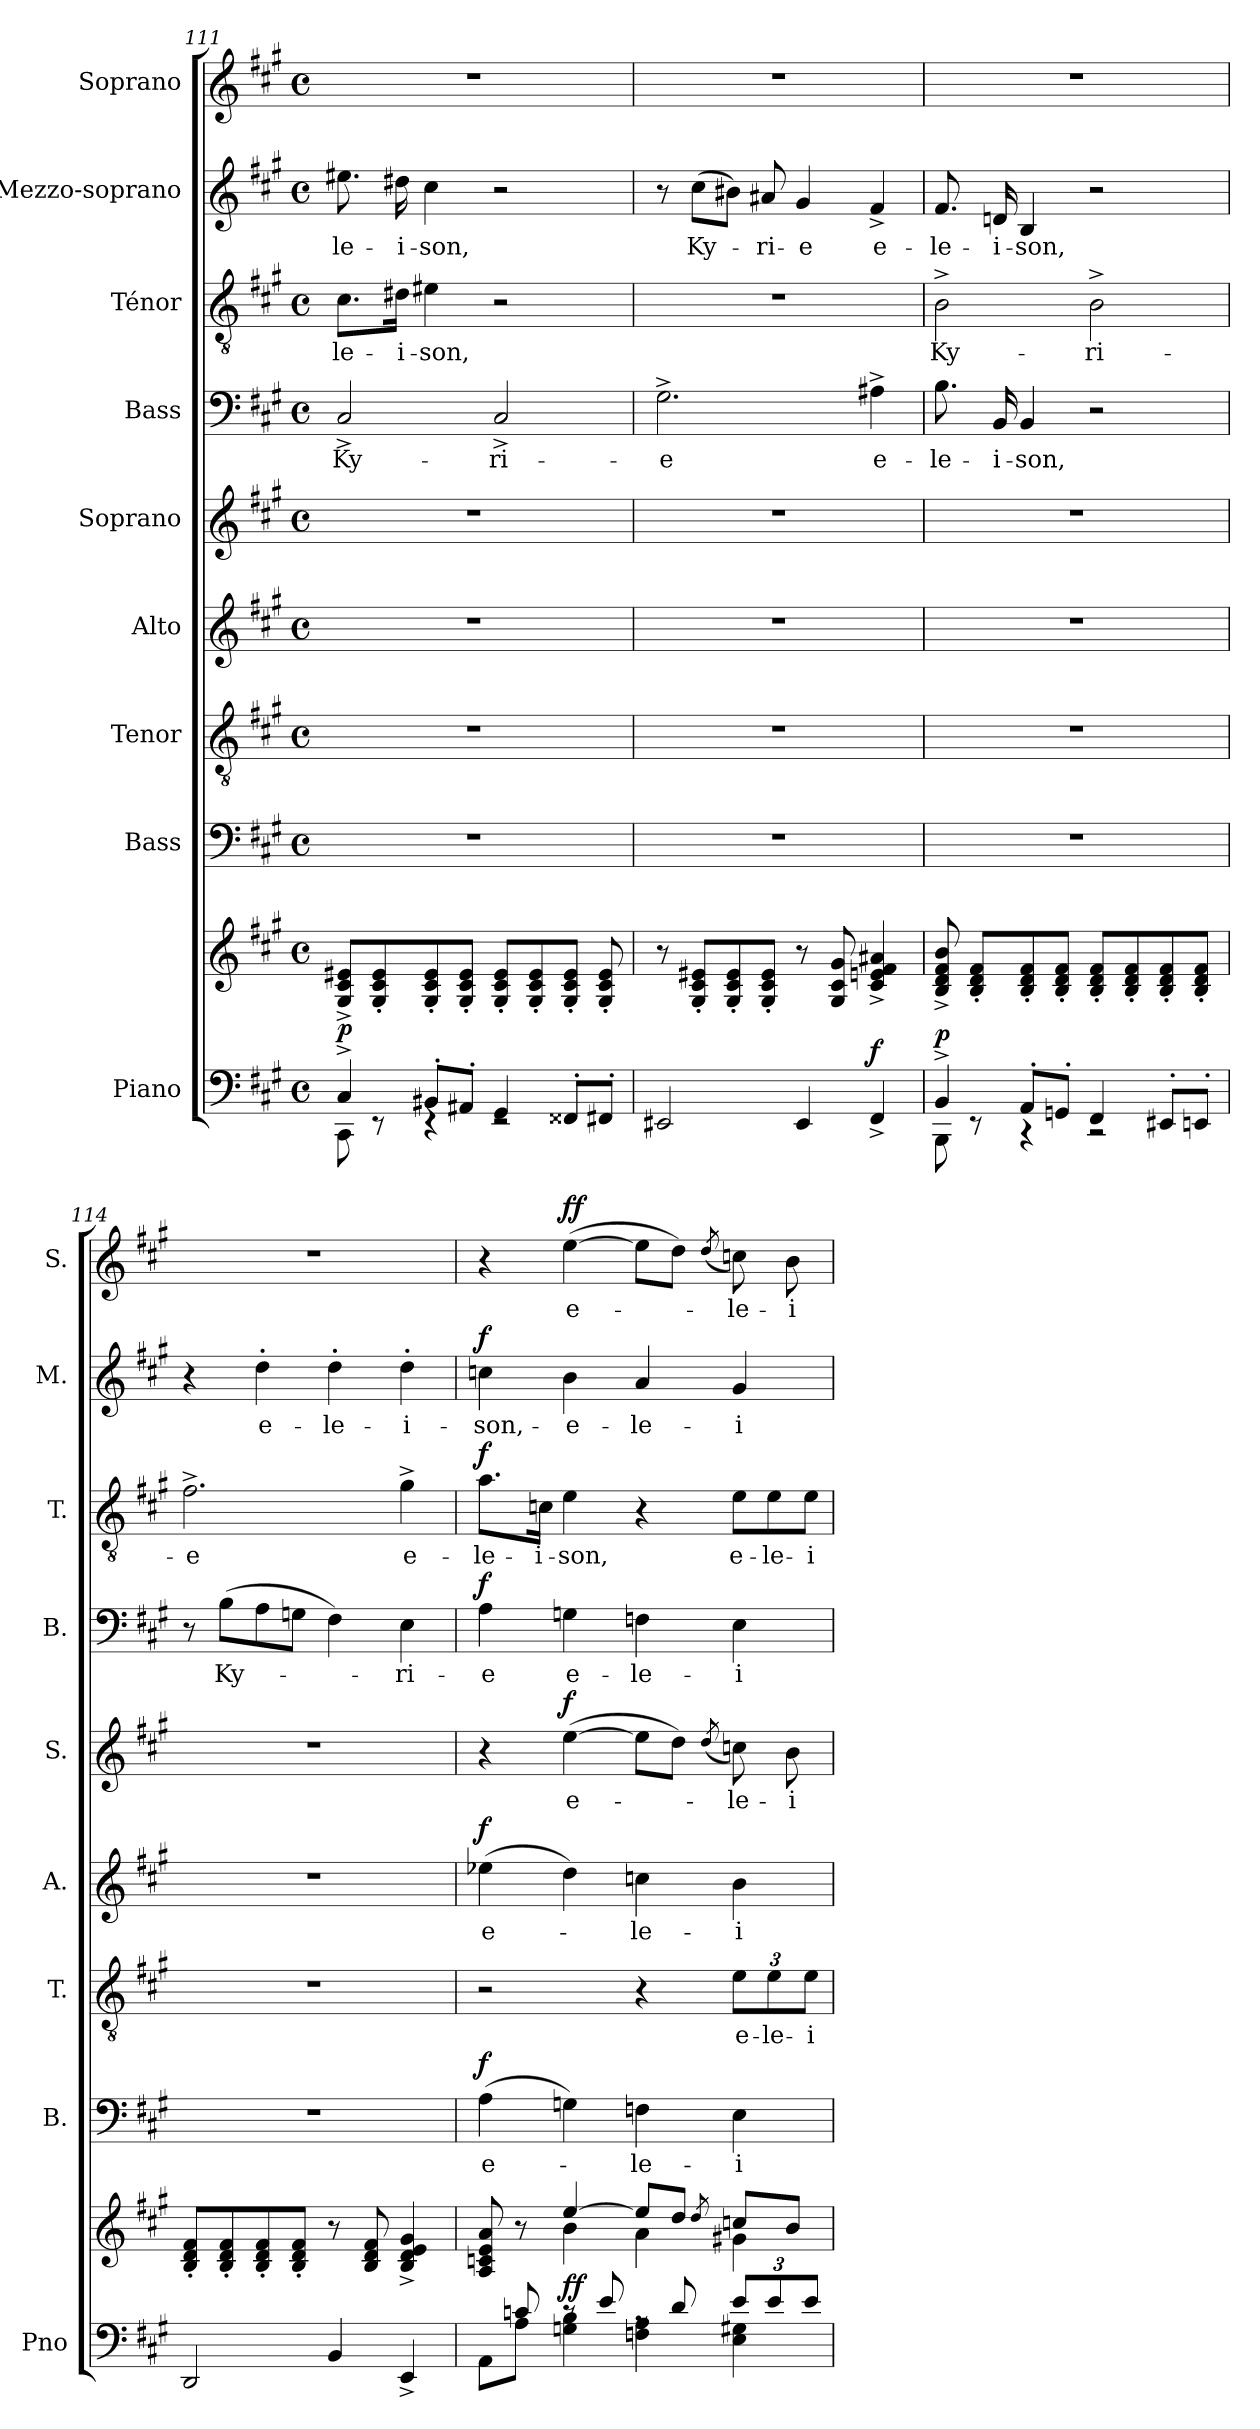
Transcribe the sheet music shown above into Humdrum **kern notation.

**kern	**kern	**dynam	**kern	**text	**dynam	**kern	**text	**kern	**text	**dynam	**kern	**text	**dynam	**kern	**text	**dynam	**kern	**text	**dynam	**kern	**text	**dynam	**kern	**text	**dynam
*part9	*part9	*part9	*part8	*part8	*part8	*part7	*part7	*part6	*part6	*part6	*part5	*part5	*part5	*part4	*part4	*part4	*part3	*part3	*part3	*part2	*part2	*part2	*part1	*part1	*part1
*staff10	*staff9	*staff9/10	*staff8	*staff8	*staff8	*staff7	*staff7	*staff6	*staff6	*staff6	*staff5	*staff5	*staff5	*staff4	*staff4	*staff4	*staff3	*staff3	*staff3	*staff2	*staff2	*staff2	*staff1	*staff1	*staff1
*I"Piano	*	*	*I"Bass	*	*	*I"Tenor	*	*I"Alto	*	*	*I"Soprano	*	*	*I"Bass	*	*	*I"Ténor	*	*	*I"Mezzo-soprano	*	*	*I"Soprano	*	*
*I'Pno	*	*	*I'B.	*	*	*I'T.	*	*I'A.	*	*	*I'S.	*	*	*I'B.	*	*	*I'T.	*	*	*I'M.	*	*	*I'S.	*	*
*clefF4	*clefG2	*	*clefF4	*	*	*clefGv2	*	*clefG2	*	*	*clefG2	*	*	*clefF4	*	*	*clefGv2	*	*	*clefG2	*	*	*clefG2	*	*
*	*	*	*	*	*	*	*	*ITrd2c3	*	*	*	*	*	*	*	*	*	*	*	*	*	*	*	*	*
*k[f#c#g#]	*k[f#c#g#]	*	*k[f#c#g#]	*	*	*k[f#c#g#]	*	*k[f#c#g#d#a#e#]	*	*	*k[f#c#g#]	*	*	*k[f#c#g#]	*	*	*k[f#c#g#]	*	*	*k[f#c#g#]	*	*	*k[f#c#g#]	*	*
*M4/4	*M4/4	*	*M4/4	*	*	*M4/4	*	*M4/4	*	*	*M4/4	*	*	*M4/4	*	*	*M4/4	*	*	*M4/4	*	*	*M4/4	*	*
*met(c)	*met(c)	*	*met(c)	*	*	*met(c)	*	*met(c)	*	*	*met(c)	*	*	*met(c)	*	*	*met(c)	*	*	*met(c)	*	*	*met(c)	*	*
=111	=111	=111	=111	=111	=111	=111	=111	=111	=111	=111	=111	=111	=111	=111	=111	=111	=111	=111	=111	=111	=111	=111	=111	=111	=111
*^	*	*	*	*	*	*	*	*	*	*	*	*	*	*	*	*	*	*	*	*	*	*	*	*	*
!	!	!	!LO:DY:a=2	!	!	!	!	!	!	!	!	!	!	!	!	!	!	!	!	!	!	!	!	!	!	!
4C#^/	8CC#\	8G#/^ 8c#/^ 8e#X/^L	p	1r	.	.	1r	.	1r	.	.	1r	.	.	2C#^/	Ky-	.	8.c#\L	-le-	.	8.ee#X\	-le-	.	1r	.	.
.	8rEE	8G#/' 8c#/' 8e#/'	.	.	.	.	.	.	.	.	.	.	.	.	.	.	.	.	.	.	.	.	.	.	.	.
.	.	.	.	.	.	.	.	.	.	.	.	.	.	.	.	.	.	16d#X\Jk	-i-	.	16dd#X\	-i-	.	.	.	.
8BB#X'/L	4rEE	8G#/' 8c#/' 8e#/'	.	.	.	.	.	.	.	.	.	.	.	.	.	.	.	4e#X\	-son,	.	4cc#\	-son,	.	.	.	.
8AA#X'/J	.	8G#/' 8c#/' 8e#/'J	.	.	.	.	.	.	.	.	.	.	.	.	.	.	.	.	.	.	.	.	.	.	.	.
4GG#/	2rEE	8G#/' 8c#/' 8e#/'L	.	.	.	.	.	.	.	.	.	.	.	.	2C#^/	-ri-	.	2r	.	.	2r	.	.	.	.	.
.	.	8G#/' 8c#/' 8e#/'	.	.	.	.	.	.	.	.	.	.	.	.	.	.	.	.	.	.	.	.	.	.	.	.
8FF##X'/L	.	8G#/' 8c#/' 8e#/'J	.	.	.	.	.	.	.	.	.	.	.	.	.	.	.	.	.	.	.	.	.	.	.	.
8FF#X'/J	.	8G#/' 8c#/' 8e#/'	.	.	.	.	.	.	.	.	.	.	.	.	.	.	.	.	.	.	.	.	.	.	.	.
*v	*v	*	*	*	*	*	*	*	*	*	*	*	*	*	*	*	*	*	*	*	*	*	*	*	*	*
=112	=112	=112	=112	=112	=112	=112	=112	=112	=112	=112	=112	=112	=112	=112	=112	=112	=112	=112	=112	=112	=112	=112	=112	=112	=112
2EE#X/	8r	.	1r	.	.	1r	.	1r	.	.	1r	.	.	2.G#^\	-e	.	1r	.	.	8r	.	.	1r	.	.
.	8G#/' 8c#/' 8e#X/'L	.	.	.	.	.	.	.	.	.	.	.	.	.	.	.	.	.	.	(8cc#\L	Ky-	.	.	.	.
.	8G#/' 8c#/' 8e#/'	.	.	.	.	.	.	.	.	.	.	.	.	.	.	.	.	.	.	8b#X\J)	.	.	.	.	.
.	8G#/' 8c#/' 8e#/'J	.	.	.	.	.	.	.	.	.	.	.	.	.	.	.	.	.	.	8a#X/	-ri-	.	.	.	.
4EE#/	8r	.	.	.	.	.	.	.	.	.	.	.	.	.	.	.	.	.	.	4g#/	-e	.	.	.	.
.	8G#/ 8c#/ 8g#/	.	.	.	.	.	.	.	.	.	.	.	.	.	.	.	.	.	.	.	.	.	.	.	.
!	!	!LO:DY:a=2	!	!	!	!	!	!	!	!	!	!	!	!	!	!	!	!	!	!	!	!	!	!	!
4FF#^/	4c#/^ 4en/^ 4f#/^ 4a#X/^	f	.	.	.	.	.	.	.	.	.	.	.	4A#X^\	e-	.	.	.	.	4f#^/	e-	.	.	.	.
=113	=113	=113	=113	=113	=113	=113	=113	=113	=113	=113	=113	=113	=113	=113	=113	=113	=113	=113	=113	=113	=113	=113	=113	=113	=113
*^	*	*	*	*	*	*	*	*	*	*	*	*	*	*	*	*	*	*	*	*	*	*	*	*	*
!	!	!	!LO:DY:a=2	!	!	!	!	!	!	!	!	!	!	!	!	!	!	!	!	!	!	!	!	!	!	!
4BB^/	8BBB\	8B/^ 8d/^ 8f#/^ 8b/^	p	1r	.	.	1r	.	1r	.	.	1r	.	.	8.B\	-le-	.	2B^\	Ky-	.	8.f#/	-le-	.	1r	.	.
.	8rEE	8B/' 8d/' 8f#/'L	.	.	.	.	.	.	.	.	.	.	.	.	.	.	.	.	.	.	.	.	.	.	.	.
.	.	.	.	.	.	.	.	.	.	.	.	.	.	.	16BB/	-i-	.	.	.	.	16dn/	-i-	.	.	.	.
8AA'/L	4rCC	8B/' 8d/' 8f#/'	.	.	.	.	.	.	.	.	.	.	.	.	4BB/	-son,	.	.	.	.	4B/	-son,	.	.	.	.
8GGn'/J	.	8B/' 8d/' 8f#/'J	.	.	.	.	.	.	.	.	.	.	.	.	.	.	.	.	.	.	.	.	.	.	.	.
4FF#/	2rCC	8B/' 8d/' 8f#/'L	.	.	.	.	.	.	.	.	.	.	.	.	2r	.	.	2B^\	-ri-	.	2r	.	.	.	.	.
.	.	8B/' 8d/' 8f#/'	.	.	.	.	.	.	.	.	.	.	.	.	.	.	.	.	.	.	.	.	.	.	.	.
8EE#X'/L	.	8B/' 8d/' 8f#/'	.	.	.	.	.	.	.	.	.	.	.	.	.	.	.	.	.	.	.	.	.	.	.	.
8EEn'/J	.	8B/' 8d/' 8f#/'J	.	.	.	.	.	.	.	.	.	.	.	.	.	.	.	.	.	.	.	.	.	.	.	.
*v	*v	*	*	*	*	*	*	*	*	*	*	*	*	*	*	*	*	*	*	*	*	*	*	*	*	*
!!LO:PB:g=z
=114	=114	=114	=114	=114	=114	=114	=114	=114	=114	=114	=114	=114	=114	=114	=114	=114	=114	=114	=114	=114	=114	=114	=114	=114	=114
2DD/	8B/' 8d/' 8f#/'L	.	1r	.	.	1r	.	1r	.	.	1r	.	.	8r	.	.	2.f#^\	-e	.	4r	.	.	1r	.	.
.	8B/' 8d/' 8f#/'	.	.	.	.	.	.	.	.	.	.	.	.	(8B\L	Ky-	.	.	.	.	.	.	.	.	.	.
.	8B/' 8d/' 8f#/'	.	.	.	.	.	.	.	.	.	.	.	.	8A\	.	.	.	.	.	4dd'\	e-	.	.	.	.
.	8B/' 8d/' 8f#/'J	.	.	.	.	.	.	.	.	.	.	.	.	8Gn\J	.	.	.	.	.	.	.	.	.	.	.
4BB/	8r	.	.	.	.	.	.	.	.	.	.	.	.	4F#\)	.	.	.	.	.	4dd'\	-le-	.	.	.	.
.	8B/ 8d/ 8f#/	.	.	.	.	.	.	.	.	.	.	.	.	.	.	.	.	.	.	.	.	.	.	.	.
4EE^/	4B/^ 4d/^ 4e/^ 4g#/^	.	.	.	.	.	.	.	.	.	.	.	.	4E\	-ri-	.	4g#^\	e-	.	4dd'\	-i-	.	.	.	.
=115	=115	=115	=115	=115	=115	=115	=115	=115	=115	=115	=115	=115	=115	=115	=115	=115	=115	=115	=115	=115	=115	=115	=115	=115	=115
*^	*^	*	*	*	*	*	*	*	*	*	*	*	*	*	*	*	*	*	*	*	*	*	*	*	*
!	!	!	!	!	!	!	!LO:DY:a	!	!	!	!	!LO:DY:a	!	!	!	!	!	!LO:DY:a	!	!	!LO:DY:a	!	!	!LO:DY:a	!	!	!
8ryy	8AA\L	8A/ 8cn/ 8e/ 8a/	4ryy	.	(4A\	e-	f	2r	.	(4ccni\	e-	f	4r	.	.	4A\	-e	f	8.a\L	-le-	f	4ccn\	-son,-	f	4r	.	.
8cn/	8A\J	8r	.	.	.	.	.	.	.	.	.	.	.	.	.	.	.	.	.	.	.	.	.	.	.	.	.
.	.	.	.	.	.	.	.	.	.	.	.	.	.	.	.	.	.	.	16cn\Jk	-i-	.	.	.	.	.	.	.
!	!	!	!	!LO:DY:a=2	!	!	!	!	!	!	!	!	!	!	!LO:DY:a	!	!	!	!	!	!	!	!	!	!	!	!LO:DY:a
8rc	4Gn\ 4B\	[4ee/	4b\	ff	4Gn\)	.	.	.	.	4bi\)	.	.	([4ee\	e-	f	4Gn\	e-	.	4e\	-son,	.	4b\	e-	.	([4ee\	e-	ff
8e/	.	.	.	.	.	.	.	.	.	.	.	.	.	.	.	.	.	.	.	.	.	.	.	.	.	.	.
8rA	4Fn\ 4A\	8ee/L]	4a\	.	4Fn\	-le-	.	4r	.	4ani\	-le-	.	8ee\L]	.	.	4Fn\	-le-	.	4r	.	.	4a/	-le-	.	8ee\L]	.	.
8d/	.	8dd/J	.	.	.	.	.	.	.	.	.	.	8dd\J)	.	.	.	.	.	.	.	.	.	.	.	8dd\J)	.	.
.	.	8qdd/	.	.	.	.	.	.	.	.	.	.	(8qdd/	.	.	.	.	.	.	.	.	.	.	.	(8qdd/	.	.
*Xbrackettup	*	*	*	*	*	*	*	*	*	*	*	*	*	*	*	*	*	*	*Xtuplet	*	*	*	*	*	*	*	*
12e/L	4E\ 4G#X\	8ccn/L	4g#X\	.	4E\	-i-	.	12e\L	e-	4g#i\	-i-	.	8ccn\)	-le-	.	4E\	-i-	.	12e\L	e-	.	4g#/	-i-	.	8ccn\)	-le-	.
12e/	.	.	.	.	.	.	.	12e\	-le-	.	.	.	.	.	.	.	.	.	12e\	-le-	.	.	.	.	.	.	.
.	.	8b/J	.	.	.	.	.	.	.	.	.	.	8b\	-i-	.	.	.	.	.	.	.	.	.	.	8b\	-i-	.
12e/J	.	.	.	.	.	.	.	12e\J	-i-	.	.	.	.	.	.	.	.	.	12e\J	-i-	.	.	.	.	.	.	.
*v	*v	*	*	*	*	*	*	*	*	*	*	*	*	*	*	*	*	*	*	*	*	*	*	*	*	*	*
*	*v	*v	*	*	*	*	*	*	*	*	*	*	*	*	*	*	*	*	*	*	*	*	*	*	*	*
=	=	=	=	=	=	=	=	=	=	=	=	=	=	=	=	=	=	=	=	=	=	=	=	=	=
*-	*-	*-	*-	*-	*-	*-	*-	*-	*-	*-	*-	*-	*-	*-	*-	*-	*-	*-	*-	*-	*-	*-	*-	*-	*-
